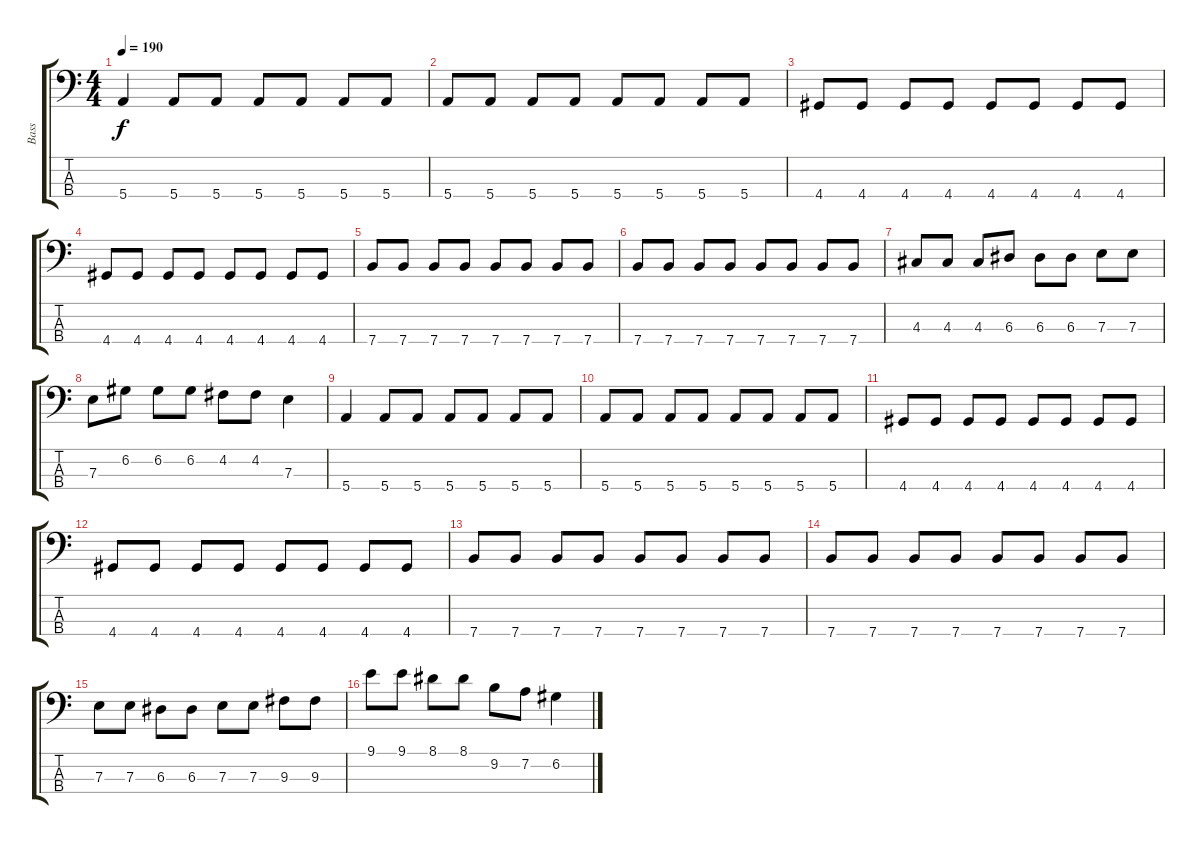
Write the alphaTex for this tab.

\track ("Bass" "Bass") {instrument electricbasspick}
\staff {score tabs}
\tuning (G2 D2 A1 E1) {hide}
\ts (4 4)
\tempo 190
\clef f4
\ks c
5.4.4{dy f} 5.4.8 5.4.8 5.4.8 5.4.8 5.4.8 5.4.8 |
5.4.8 5.4.8 5.4.8 5.4.8 5.4.8 5.4.8 5.4.8 5.4.8 |
4.4.8 4.4.8 4.4.8 4.4.8 4.4.8 4.4.8 4.4.8 4.4.8 |
4.4.8 4.4.8 4.4.8 4.4.8 4.4.8 4.4.8 4.4.8 4.4.8 |
7.4.8 7.4.8 7.4.8 7.4.8 7.4.8 7.4.8 7.4.8 7.4.8 |
7.4.8 7.4.8 7.4.8 7.4.8 7.4.8 7.4.8 7.4.8 7.4.8 |
4.3.8 4.3.8 4.3.8 6.3.8 6.3.8 6.3.8 7.3.8 7.3.8 |
7.3.8 6.2.8 6.2.8 6.2.8 4.2.8 4.2.8 7.3.4 |
5.4.4 5.4.8 5.4.8 5.4.8 5.4.8 5.4.8 5.4.8 |
5.4.8 5.4.8 5.4.8 5.4.8 5.4.8 5.4.8 5.4.8 5.4.8 |
4.4.8 4.4.8 4.4.8 4.4.8 4.4.8 4.4.8 4.4.8 4.4.8 |
4.4.8 4.4.8 4.4.8 4.4.8 4.4.8 4.4.8 4.4.8 4.4.8 |
7.4.8 7.4.8 7.4.8 7.4.8 7.4.8 7.4.8 7.4.8 7.4.8 |
7.4.8 7.4.8 7.4.8 7.4.8 7.4.8 7.4.8 7.4.8 7.4.8 |
7.3.8 7.3.8 6.3.8 6.3.8 7.3.8 7.3.8 9.3.8 9.3.8 |
9.1.8 9.1.8 8.1.8 8.1.8 9.2.8 7.2.8 6.2.4
